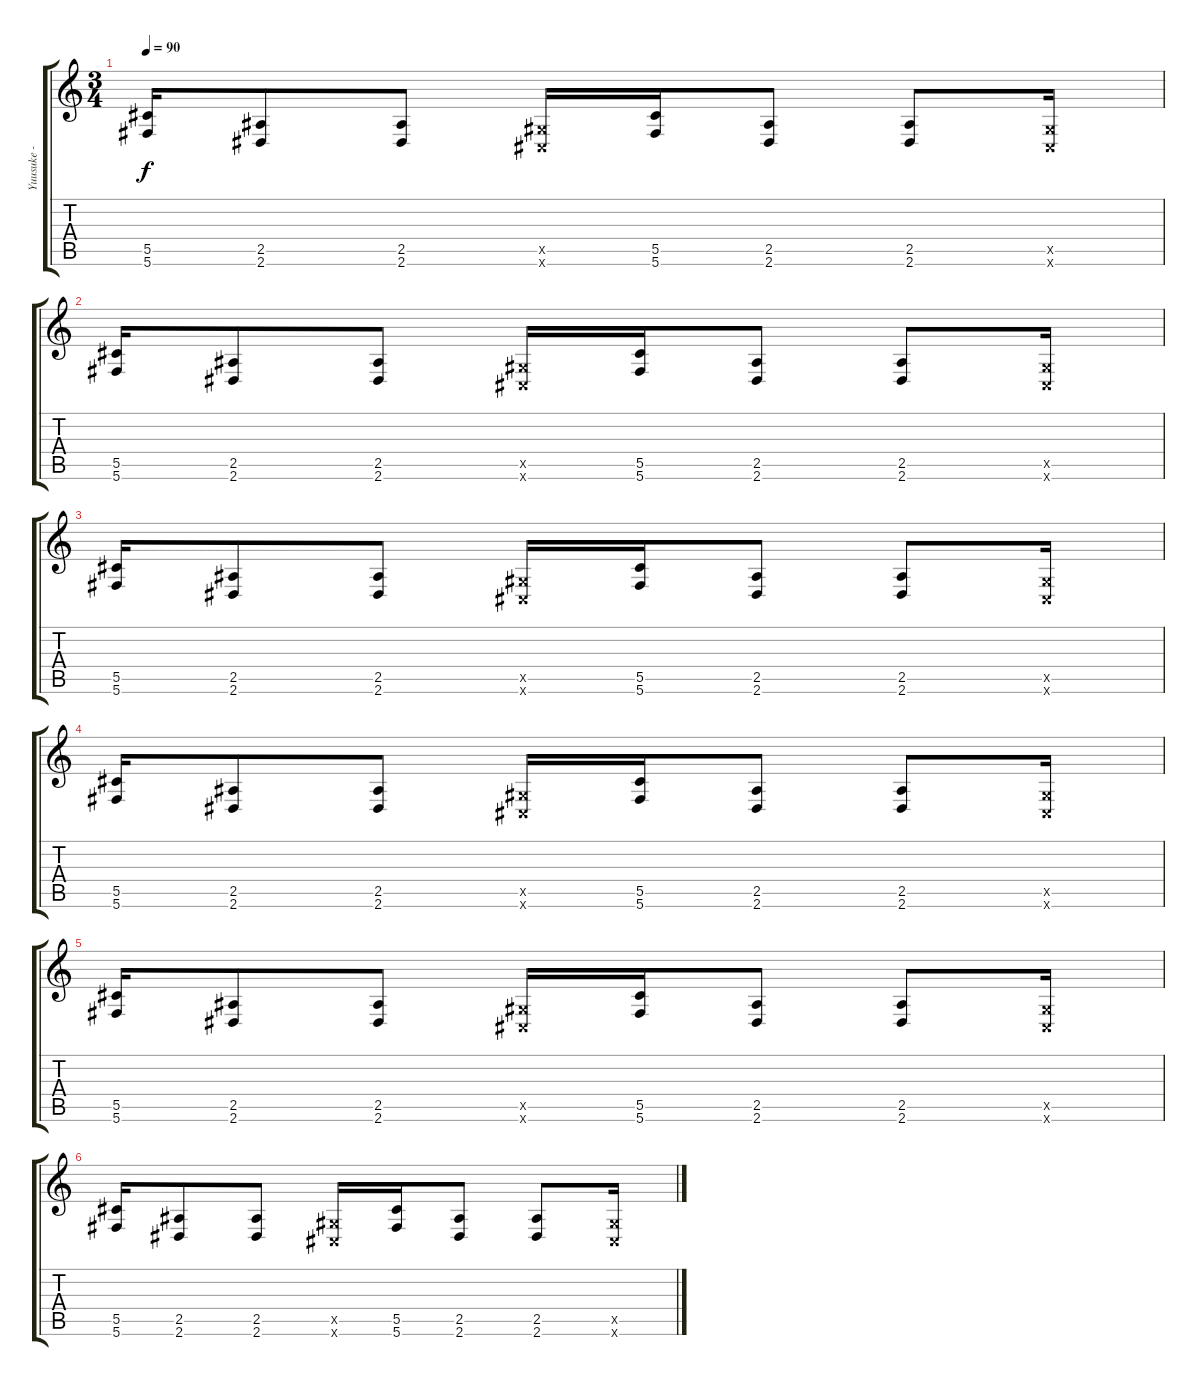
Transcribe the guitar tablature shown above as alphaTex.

\track ("Yuusuke - Guitar" "Yuusuke - ") {instrument distortionguitar}
\staff {score tabs}
\tuning (Eb4 Bb3 Gb3 Db3 Ab2 Db2) {hide}
\ts (3 4)
\tempo 90
\clef g2
\ks c
(5.5 5.6).16{dy f} (2.5 2.6).8 (2.5 2.6).8 (0.5{x} 0.6{x}).16 (5.5 5.6).16 (2.5 2.6).8 (2.5 2.6).8 (0.5{x} 0.6{x}).16 |
(5.5 5.6).16 (2.5 2.6).8 (2.5 2.6).8 (0.5{x} 0.6{x}).16 (5.5 5.6).16 (2.5 2.6).8 (2.5 2.6).8 (0.5{x} 0.6{x}).16 |
(5.5 5.6).16 (2.5 2.6).8 (2.5 2.6).8 (0.5{x} 0.6{x}).16 (5.5 5.6).16 (2.5 2.6).8 (2.5 2.6).8 (0.5{x} 0.6{x}).16 |
(5.5 5.6).16 (2.5 2.6).8 (2.5 2.6).8 (0.5{x} 0.6{x}).16 (5.5 5.6).16 (2.5 2.6).8 (2.5 2.6).8 (0.5{x} 0.6{x}).16 |
(5.5 5.6).16 (2.5 2.6).8 (2.5 2.6).8 (0.5{x} 0.6{x}).16 (5.5 5.6).16 (2.5 2.6).8 (2.5 2.6).8 (0.5{x} 0.6{x}).16 |
(5.5 5.6).16 (2.5 2.6).8 (2.5 2.6).8 (0.5{x} 0.6{x}).16 (5.5 5.6).16 (2.5 2.6).8 (2.5 2.6).8 (0.5{x} 0.6{x}).16
